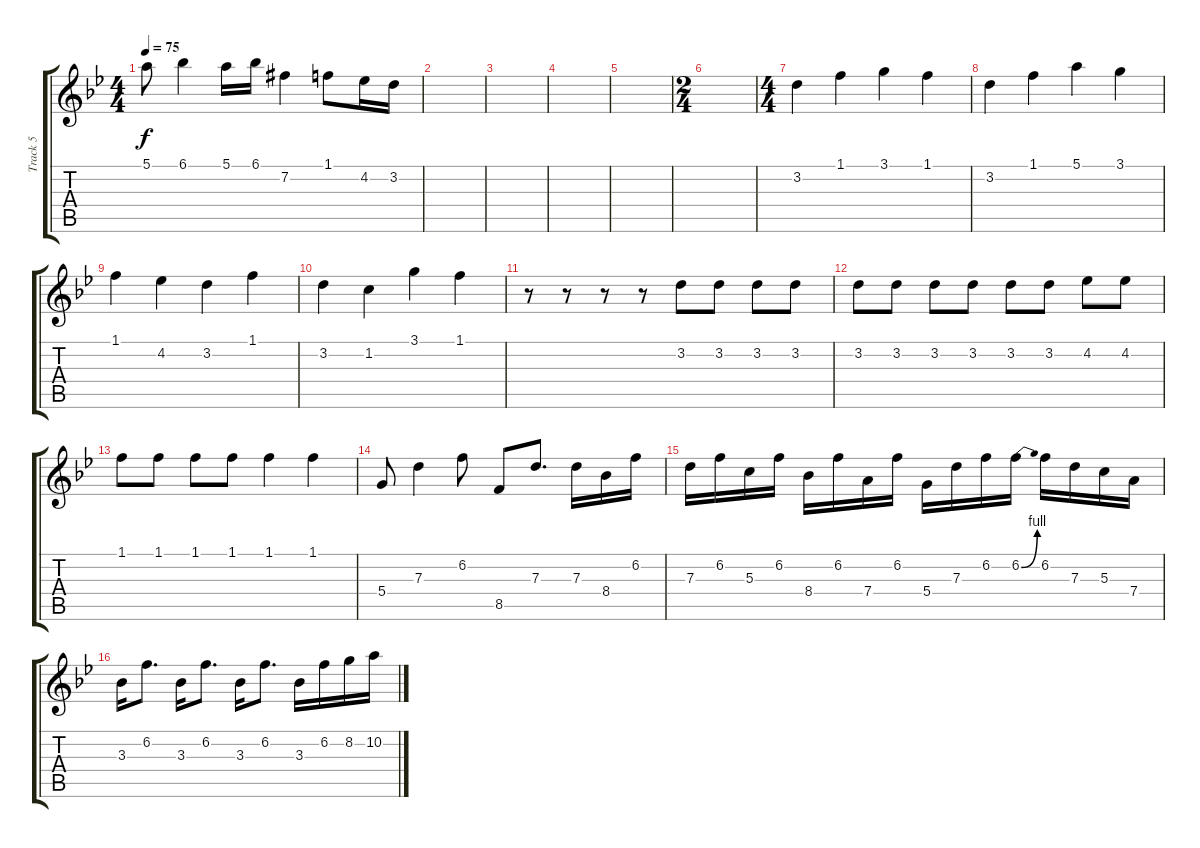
\track ("Track 5" "Track 5") {instrument overdrivenguitar}
\staff {score tabs}
\tuning (E4 B3 G3 D3 A2 E2) {hide}
\ts (4 4)
\tempo 75
\clef g2
\ks bb
5.1.8{dy f} 6.1.4 5.1.16 6.1.16 7.2{acc #}.4 1.1.8 4.2.16 3.2.16 |
|
|
|
|
\ts (2 4)
|
\ts (4 4)
3.2.4 1.1.4 3.1.4 1.1.4 |
3.2.4 1.1.4 5.1.4 3.1.4 |
1.1.4 4.2.4 3.2.4 1.1.4 |
3.2.4 1.2.4 3.1.4 1.1.4 |
r.8 r.8 r.8 r.8 3.2.8 3.2.8 3.2.8 3.2.8 |
3.2.8 3.2.8 3.2.8 3.2.8 3.2.8 3.2.8 4.2.8 4.2.8 |
1.1.8 1.1.8 1.1.8 1.1.8 1.1.4 1.1.4 |
5.4.8 7.3.4 6.2.8 8.5.8 7.3.8{d} 7.3.16 8.4.16 6.2.16 |
7.3.16 6.2.16 5.3.16 6.2.16 8.4.16 6.2.16 7.4.16 6.2.16 5.4.16 7.3.16 6.2.16 6.2{be (bend 0 0 60 4)}.16 6.2.16 7.3.16 5.3.16 7.4.16 |
3.3.16 6.2.8{d} 3.3.16 6.2.8{d} 3.3.16 6.2.8{d} 3.3.16 6.2.16 8.2.16 10.2.16
